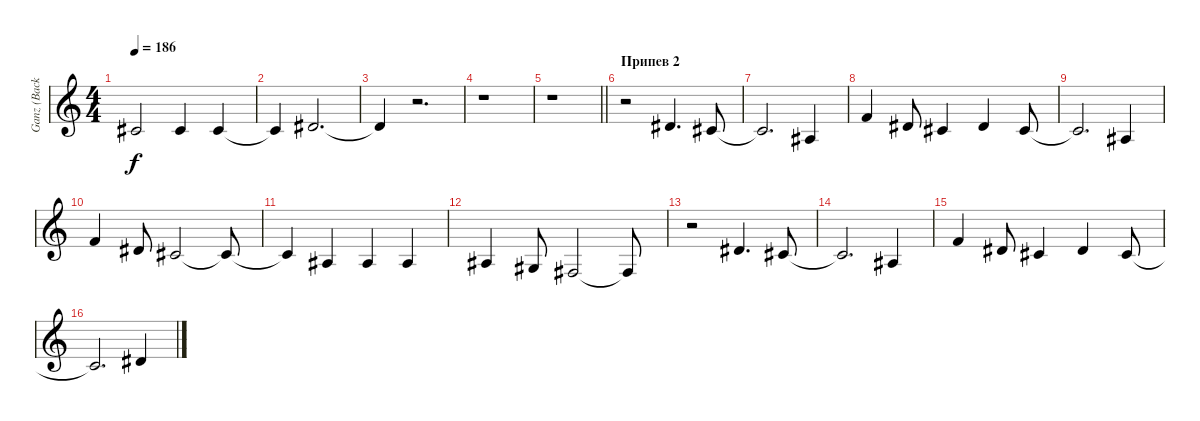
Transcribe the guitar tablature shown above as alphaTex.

\track ("Ganz (Back Vocal)" "Ganz (Back") {instrument violin}
\staff {score}
\tuning (Eb4 Bb3 Gb3 Db3 Ab2 Db2) {hide}
\ts (4 4)
\tempo 186
\clef g2
\ks c
3.2{t}.2{dy f} 3.2.4 3.2.4 |
3.2{t}.4 0.1.2{d} |
0.1{t}.4 r.2{d} |
r.1 |
\barLineRight lightlight
r.1 |
\section ("" "Припев 2")
r.2 0.1.4{d} 3.2.8 |
3.2{t}.2{d} 0.2.4 |
2.1.4 0.1.8 3.2.4 0.1.4 3.2.8 |
3.2{t}.2{d} 0.2.4 |
2.1.4 0.1.8 3.2.2 3.2{t}.8 |
3.2{t}.4 0.2.4 0.2.4 0.2.4 |
0.2.4 2.3.8 0.3.2 0.3{t}.8 |
r.2 0.1.4{d} 3.2.8 |
3.2{t}.2{d} 0.2.4 |
2.1.4 0.1.8 3.2.4 0.1.4 3.2.8 |
3.2{t}.2{d} 0.1.4
